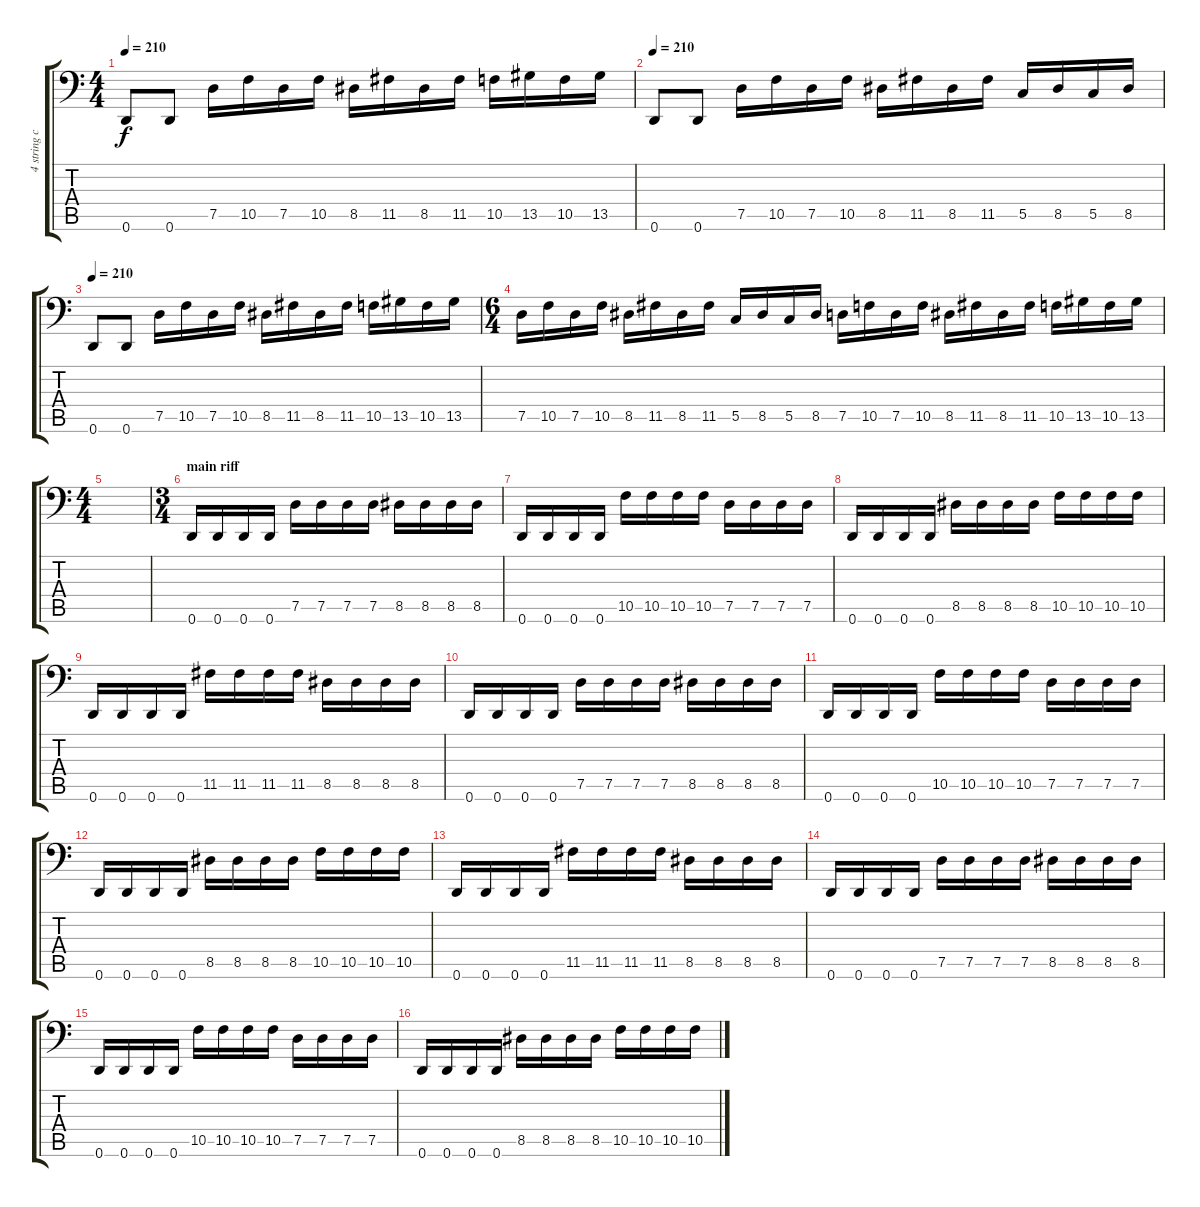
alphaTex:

\track ("4 string crushfuck" "4 string c") {instrument electricbassfinger}
\staff {score tabs}
\tuning (D3 A2 F2 C2 G1 D1) {hide}
\ts (4 4)
\tempo 210
\clef f4
\ks c
0.6.8{dy f} 0.6.8 7.5.16 10.5.16 7.5.16 10.5.16 8.5.16 11.5.16 8.5.16 11.5.16 10.5.16 13.5.16 10.5.16 13.5.16 |
\tempo 210
0.6.8 0.6.8 7.5.16 10.5.16 7.5.16 10.5.16 8.5.16 11.5.16 8.5.16 11.5.16 5.5.16 8.5.16 5.5.16 8.5.16 |
\tempo 210
0.6.8 0.6.8 7.5.16 10.5.16 7.5.16 10.5.16 8.5.16 11.5.16 8.5.16 11.5.16 10.5.16 13.5.16 10.5.16 13.5.16 |
\ts (6 4)
7.5.16 10.5.16 7.5.16 10.5.16 8.5.16 11.5.16 8.5.16 11.5.16 5.5.16 8.5.16 5.5.16 8.5.16 7.5.16 10.5.16 7.5.16 10.5.16 8.5.16 11.5.16 8.5.16 11.5.16 10.5.16 13.5.16 10.5.16 13.5.16 |
\ts (4 4)
|
\ts (3 4)
\section ("" "main riff")
0.6.16 0.6.16 0.6.16 0.6.16 7.5.16 7.5.16 7.5.16 7.5.16 8.5.16 8.5.16 8.5.16 8.5.16 |
0.6.16 0.6.16 0.6.16 0.6.16 10.5.16 10.5.16 10.5.16 10.5.16 7.5.16 7.5.16 7.5.16 7.5.16 |
0.6.16 0.6.16 0.6.16 0.6.16 8.5.16 8.5.16 8.5.16 8.5.16 10.5.16 10.5.16 10.5.16 10.5.16 |
0.6.16 0.6.16 0.6.16 0.6.16 11.5.16 11.5.16 11.5.16 11.5.16 8.5.16 8.5.16 8.5.16 8.5.16 |
0.6.16 0.6.16 0.6.16 0.6.16 7.5.16 7.5.16 7.5.16 7.5.16 8.5.16 8.5.16 8.5.16 8.5.16 |
0.6.16 0.6.16 0.6.16 0.6.16 10.5.16 10.5.16 10.5.16 10.5.16 7.5.16 7.5.16 7.5.16 7.5.16 |
0.6.16 0.6.16 0.6.16 0.6.16 8.5.16 8.5.16 8.5.16 8.5.16 10.5.16 10.5.16 10.5.16 10.5.16 |
0.6.16 0.6.16 0.6.16 0.6.16 11.5.16 11.5.16 11.5.16 11.5.16 8.5.16 8.5.16 8.5.16 8.5.16 |
0.6.16 0.6.16 0.6.16 0.6.16 7.5.16 7.5.16 7.5.16 7.5.16 8.5.16 8.5.16 8.5.16 8.5.16 |
0.6.16 0.6.16 0.6.16 0.6.16 10.5.16 10.5.16 10.5.16 10.5.16 7.5.16 7.5.16 7.5.16 7.5.16 |
0.6.16 0.6.16 0.6.16 0.6.16 8.5.16 8.5.16 8.5.16 8.5.16 10.5.16 10.5.16 10.5.16 10.5.16
